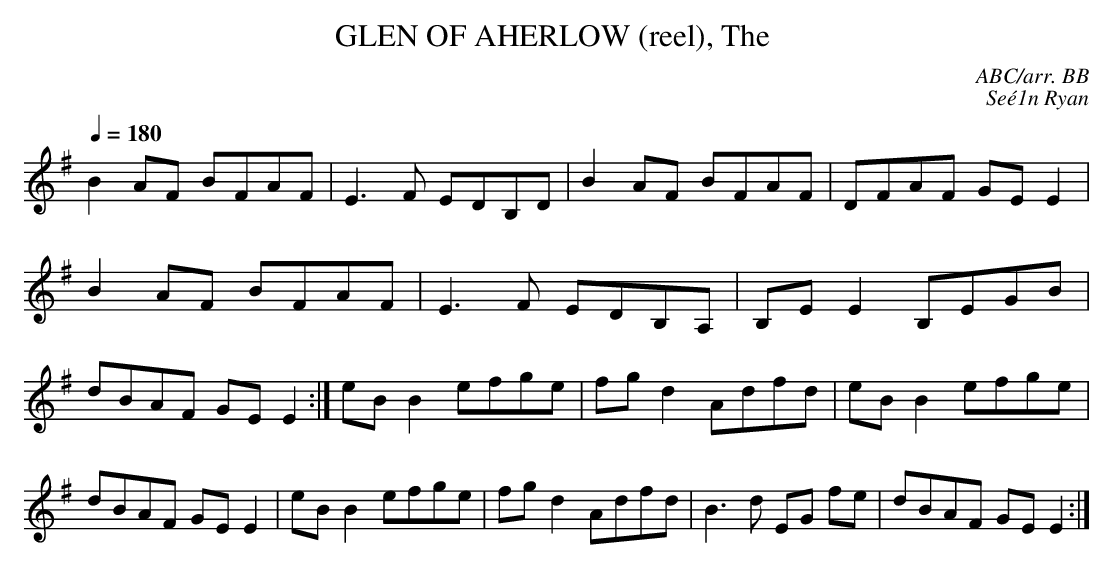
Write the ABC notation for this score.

X:1
T:GLEN OF AHERLOW (reel), The \
C:ABC/arr. BB\
C:Se\'e1n Ryan\
Most common wrong name for it seems to be "Lafferty's".\
Q:1/4=180\
L:1/8\
M:C\
K:Em\
B2AF BFAF|E3F EDB,D|B2AF BFAF|DFAF GEE2|\
B2AF BFAF|E3F EDB,A,|B,EE2 B,EGB|dBAF GEE2:|\
eBB2 efge|fgd2 Adfd|eBB2 efge|dBAF GEE2|\
eBB2 efge|fgd2 Adfd|B3d EG fe|dBAF GEE2:|\
\
\
